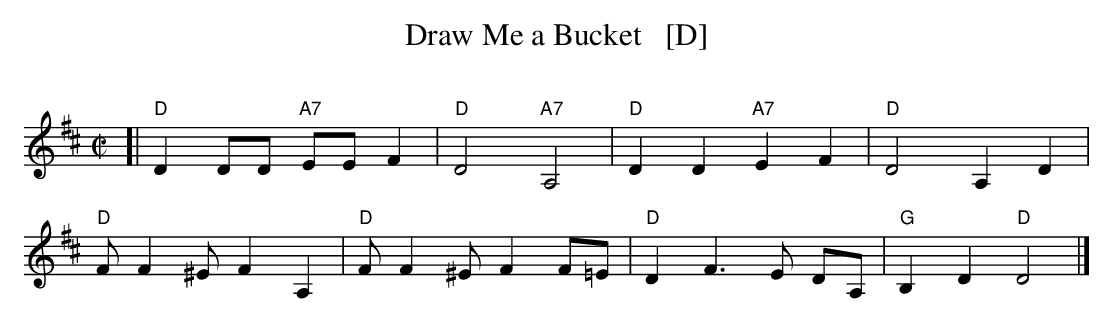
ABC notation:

X:1
T: Draw Me a Bucket   [D]
C:
M: C|
L: 1/8
K: D
[|\
"D"D2 DD "A7"EE F2 | "D"D4 "A7"A,4 | "D"D2 D2 "A7"E2 F2 | "D"D4 A,2 D2 |
"D"F F2 ^E F2 A,2 | "D"F F2 ^E F2 F=E | "D"D2 F3 E DA, | "G"B,2 D2 "D"D4 |]
